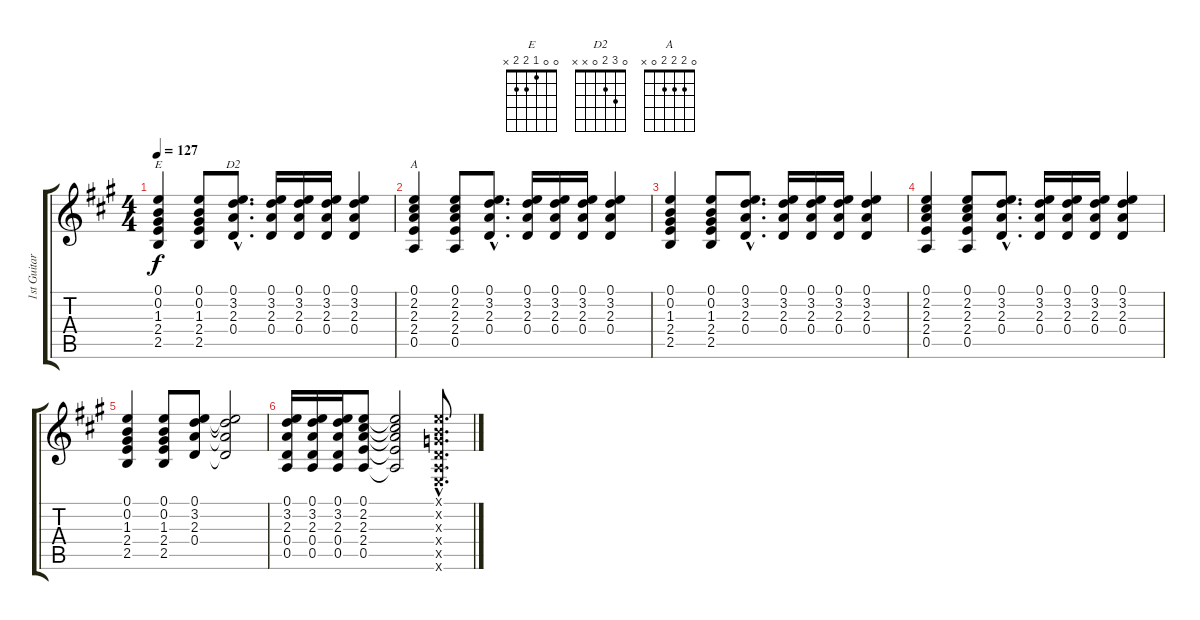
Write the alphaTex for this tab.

\track ("1st Guitar" "1st Guitar") {instrument acousticguitarnylon}
\staff {score tabs}
\tuning (E4 B3 G3 D3 A2 E2) {hide}
\chord ("E" 0 0 1 2 2 x)
\chord ("D2" 0 3 2 0 x x)
\chord ("A" 0 2 2 2 0 x)
\ts (4 4)
\tempo 127
\clef g2
\ks a
(0.1 0.2 1.3 2.4 2.5).4{ch "E" dy f} (0.1 0.2 1.3 2.4 2.5).8 (0.1{hac} 3.2{hac} 2.3{hac} 0.4{hac}).8{d ch "D2"} (0.1 3.2 2.3 0.4).16 (0.1 3.2 2.3 0.4).16 (0.1 3.2 2.3 0.4).16 (0.1 3.2 2.3 0.4).4 |
(0.1 2.2 2.3 2.4 0.5).4{ch "A"} (0.1 2.2 2.3 2.4 0.5).8 (0.1{hac} 3.2{hac} 2.3{hac} 0.4{hac}).8{d} (0.1 3.2 2.3 0.4).16 (0.1 3.2 2.3 0.4).16 (0.1 3.2 2.3 0.4).16 (0.1 3.2 2.3 0.4).4 |
(0.1 0.2 1.3 2.4 2.5).4 (0.1 0.2 1.3 2.4 2.5).8 (0.1{hac} 3.2{hac} 2.3{hac} 0.4{hac}).8{d} (0.1 3.2 2.3 0.4).16 (0.1 3.2 2.3 0.4).16 (0.1 3.2 2.3 0.4).16 (0.1 3.2 2.3 0.4).4 |
(0.1 2.2 2.3 2.4 0.5).4 (0.1 2.2 2.3 2.4 0.5).8 (0.1{hac} 3.2{hac} 2.3{hac} 0.4{hac}).8{d} (0.1 3.2 2.3 0.4).16 (0.1 3.2 2.3 0.4).16 (0.1 3.2 2.3 0.4).16 (0.1 3.2 2.3 0.4).4 |
(0.1 0.2 1.3 2.4 2.5).4 (0.1 0.2 1.3 2.4 2.5).8 (0.1 3.2 2.3 0.4).8 (0.1{t} 3.2{t} 2.3{t} 0.4{t}).2 |
(0.1 3.2 2.3 0.4 0.5).16 (0.1 3.2 2.3 0.4 0.5).16 (0.1 3.2 2.3 0.4 0.5).16 (0.1 2.2 2.3 2.4 0.5).8 (0.1{t} 2.2{t} 2.3{t} 2.4{t} 0.5{t}).2 (0.1{hac x} 0.2{hac x} 0.3{hac x} 0.4{hac x} 0.5{hac x} 0.6{hac x}).8{d}
